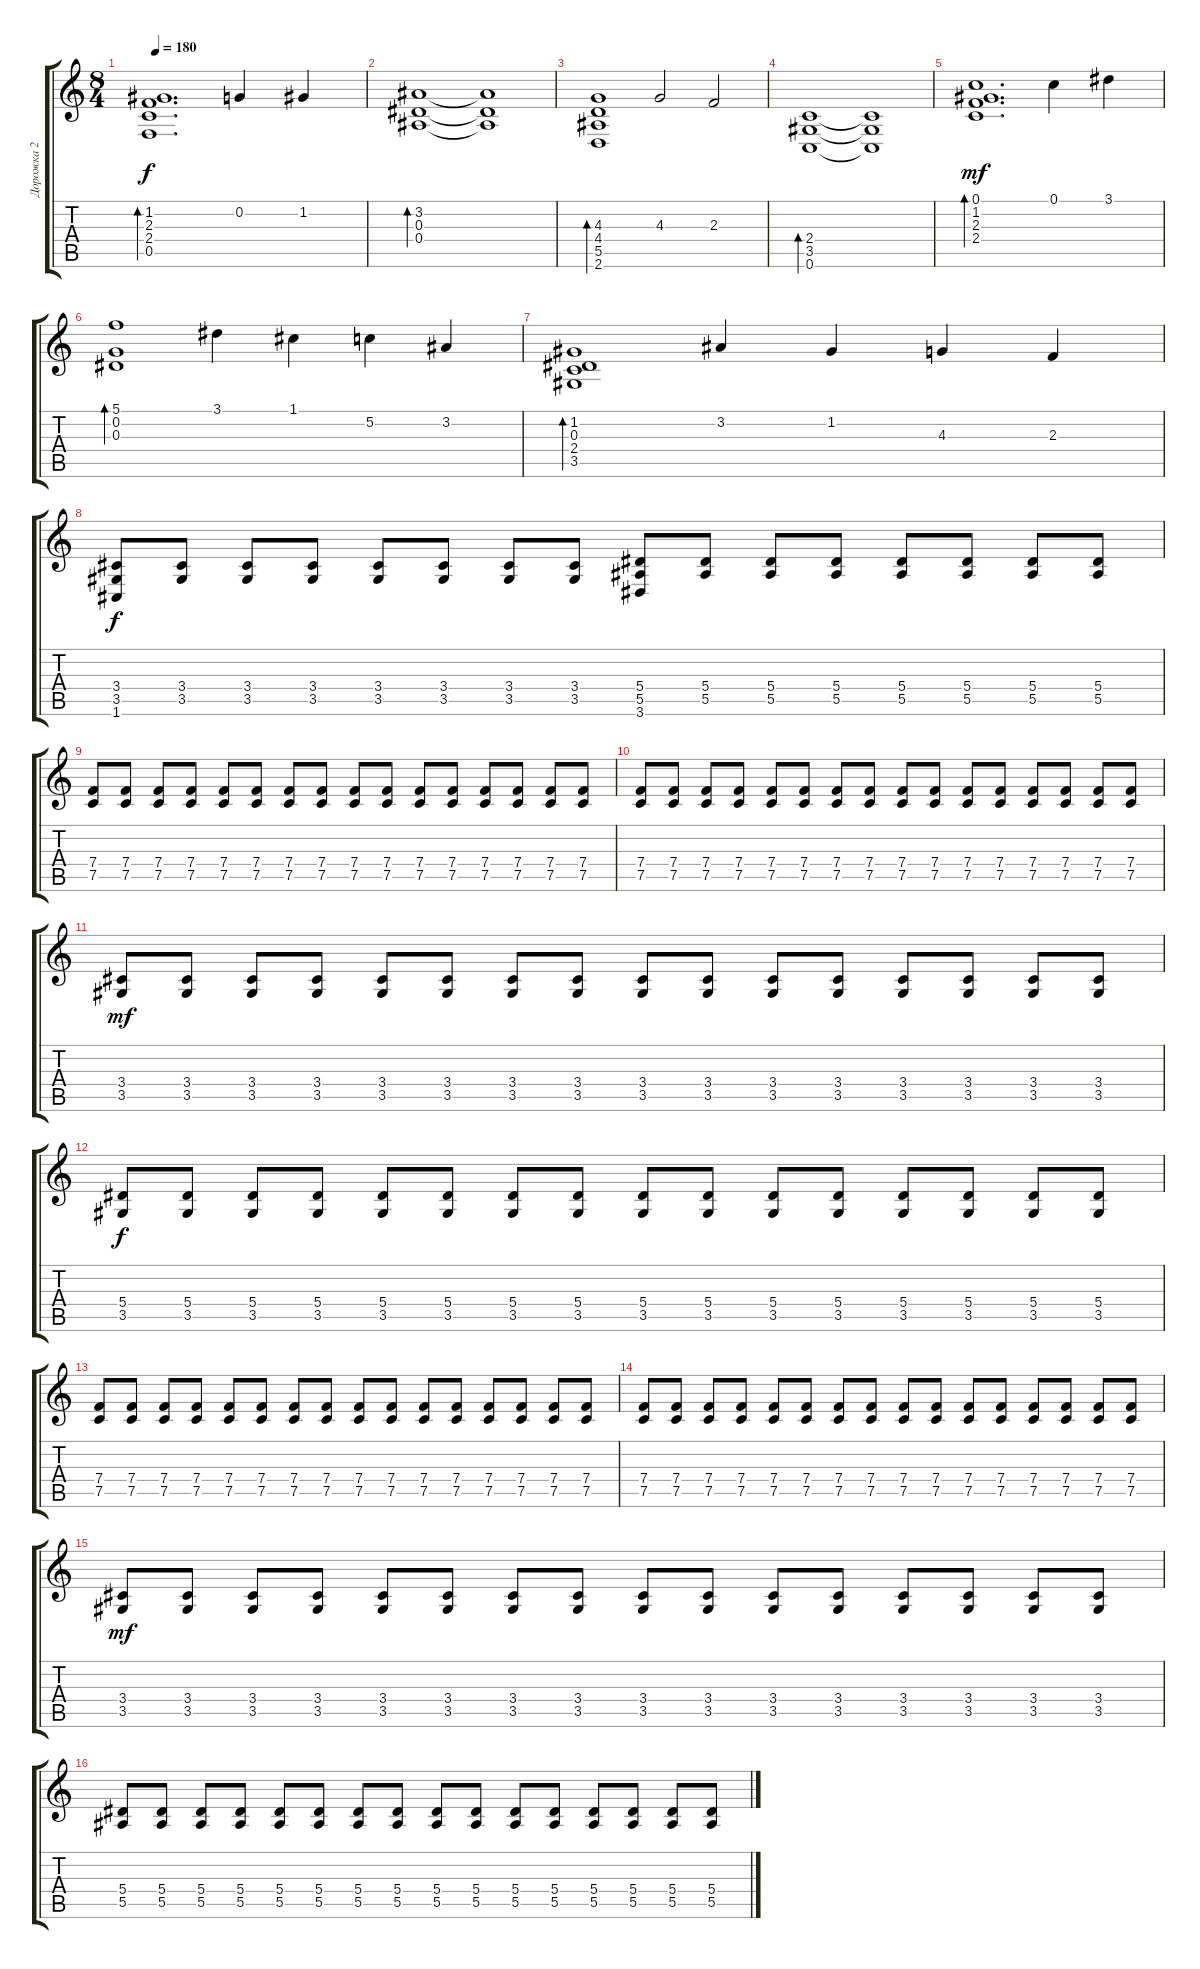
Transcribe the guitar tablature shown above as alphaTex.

\track ("Дорожка 2" "Дорожка 2") {instrument distortionguitar}
\staff {score tabs}
\tuning (C4 G3 Eb3 Bb2 F2 C2) {hide}
\ts (8 4)
\tempo 180
\clef g2
\ks c
(1.2 2.3 2.4 0.5).1{d bd 480 dy f instrument electricguitarclean} 0.2.4 1.2.4 |
(3.2 0.3 0.4).1{bd 240} (3.2{t} 0.3{t} 0.4{t}).1 |
(4.3 4.4 5.5 2.6).1{bd 480} 4.3.2 2.3.2 |
(2.4 3.5 0.6).1{bd 240} (2.4{t} 3.5{t} 0.6{t}).1 |
(0.1 1.2 2.3 2.4).1{d bd 480 dy mf} 0.1.4 3.1.4 |
(5.1 0.2 0.3).1{bd 240} 3.1.4 1.1.4 5.2.4 3.2.4 |
(1.2 0.3 2.4 3.5).1{bd 240} 3.2.4 1.2.4 4.3.4 2.3.4 |
(3.4 3.5 1.6).8{dy f volume 10 instrument distortionguitar} (3.4 3.5).8 (3.4 3.5).8 (3.4 3.5).8 (3.4 3.5).8 (3.4 3.5).8 (3.4 3.5).8 (3.4 3.5).8 (5.4 5.5 3.6).8 (5.4 5.5).8 (5.4 5.5).8 (5.4 5.5).8 (5.4 5.5).8 (5.4 5.5).8 (5.4 5.5).8 (5.4 5.5).8 |
(7.4 7.5).8 (7.4 7.5).8 (7.4 7.5).8 (7.4 7.5).8 (7.4 7.5).8 (7.4 7.5).8 (7.4 7.5).8 (7.4 7.5).8 (7.4 7.5).8 (7.4 7.5).8 (7.4 7.5).8 (7.4 7.5).8 (7.4 7.5).8 (7.4 7.5).8 (7.4 7.5).8 (7.4 7.5).8 |
(7.4 7.5).8 (7.4 7.5).8 (7.4 7.5).8 (7.4 7.5).8 (7.4 7.5).8 (7.4 7.5).8 (7.4 7.5).8 (7.4 7.5).8 (7.4 7.5).8 (7.4 7.5).8 (7.4 7.5).8 (7.4 7.5).8 (7.4 7.5).8 (7.4 7.5).8 (7.4 7.5).8 (7.4 7.5).8 |
(3.4 3.5).8{dy mf} (3.4 3.5).8 (3.4 3.5).8 (3.4 3.5).8 (3.4 3.5).8 (3.4 3.5).8 (3.4 3.5).8 (3.4 3.5).8 (3.4 3.5).8 (3.4 3.5).8 (3.4 3.5).8 (3.4 3.5).8 (3.4 3.5).8 (3.4 3.5).8 (3.4 3.5).8 (3.4 3.5).8 |
(5.4 3.5).8{dy f} (5.4 3.5).8 (5.4 3.5).8 (5.4 3.5).8 (5.4 3.5).8 (5.4 3.5).8 (5.4 3.5).8 (5.4 3.5).8 (5.4 3.5).8 (5.4 3.5).8 (5.4 3.5).8 (5.4 3.5).8 (5.4 3.5).8 (5.4 3.5).8 (5.4 3.5).8 (5.4 3.5).8 |
(7.4 7.5).8{volume 14} (7.4 7.5).8 (7.4 7.5).8 (7.4 7.5).8 (7.4 7.5).8 (7.4 7.5).8 (7.4 7.5).8 (7.4 7.5).8 (7.4 7.5).8 (7.4 7.5).8 (7.4 7.5).8 (7.4 7.5).8 (7.4 7.5).8 (7.4 7.5).8 (7.4 7.5).8 (7.4 7.5).8 |
(7.4 7.5).8 (7.4 7.5).8 (7.4 7.5).8 (7.4 7.5).8 (7.4 7.5).8 (7.4 7.5).8 (7.4 7.5).8 (7.4 7.5).8 (7.4 7.5).8 (7.4 7.5).8 (7.4 7.5).8 (7.4 7.5).8 (7.4 7.5).8 (7.4 7.5).8 (7.4 7.5).8 (7.4 7.5).8 |
(3.4 3.5).8{dy mf} (3.4 3.5).8 (3.4 3.5).8 (3.4 3.5).8 (3.4 3.5).8 (3.4 3.5).8 (3.4 3.5).8 (3.4 3.5).8 (3.4 3.5).8 (3.4 3.5).8 (3.4 3.5).8 (3.4 3.5).8 (3.4 3.5).8 (3.4 3.5).8 (3.4 3.5).8 (3.4 3.5).8 |
(5.4 5.5).8 (5.4 5.5).8 (5.4 5.5).8 (5.4 5.5).8 (5.4 5.5).8 (5.4 5.5).8 (5.4 5.5).8 (5.4 5.5).8 (5.4 5.5).8 (5.4 5.5).8 (5.4 5.5).8 (5.4 5.5).8 (5.4 5.5).8 (5.4 5.5).8 (5.4 5.5).8 (5.4 5.5).8
